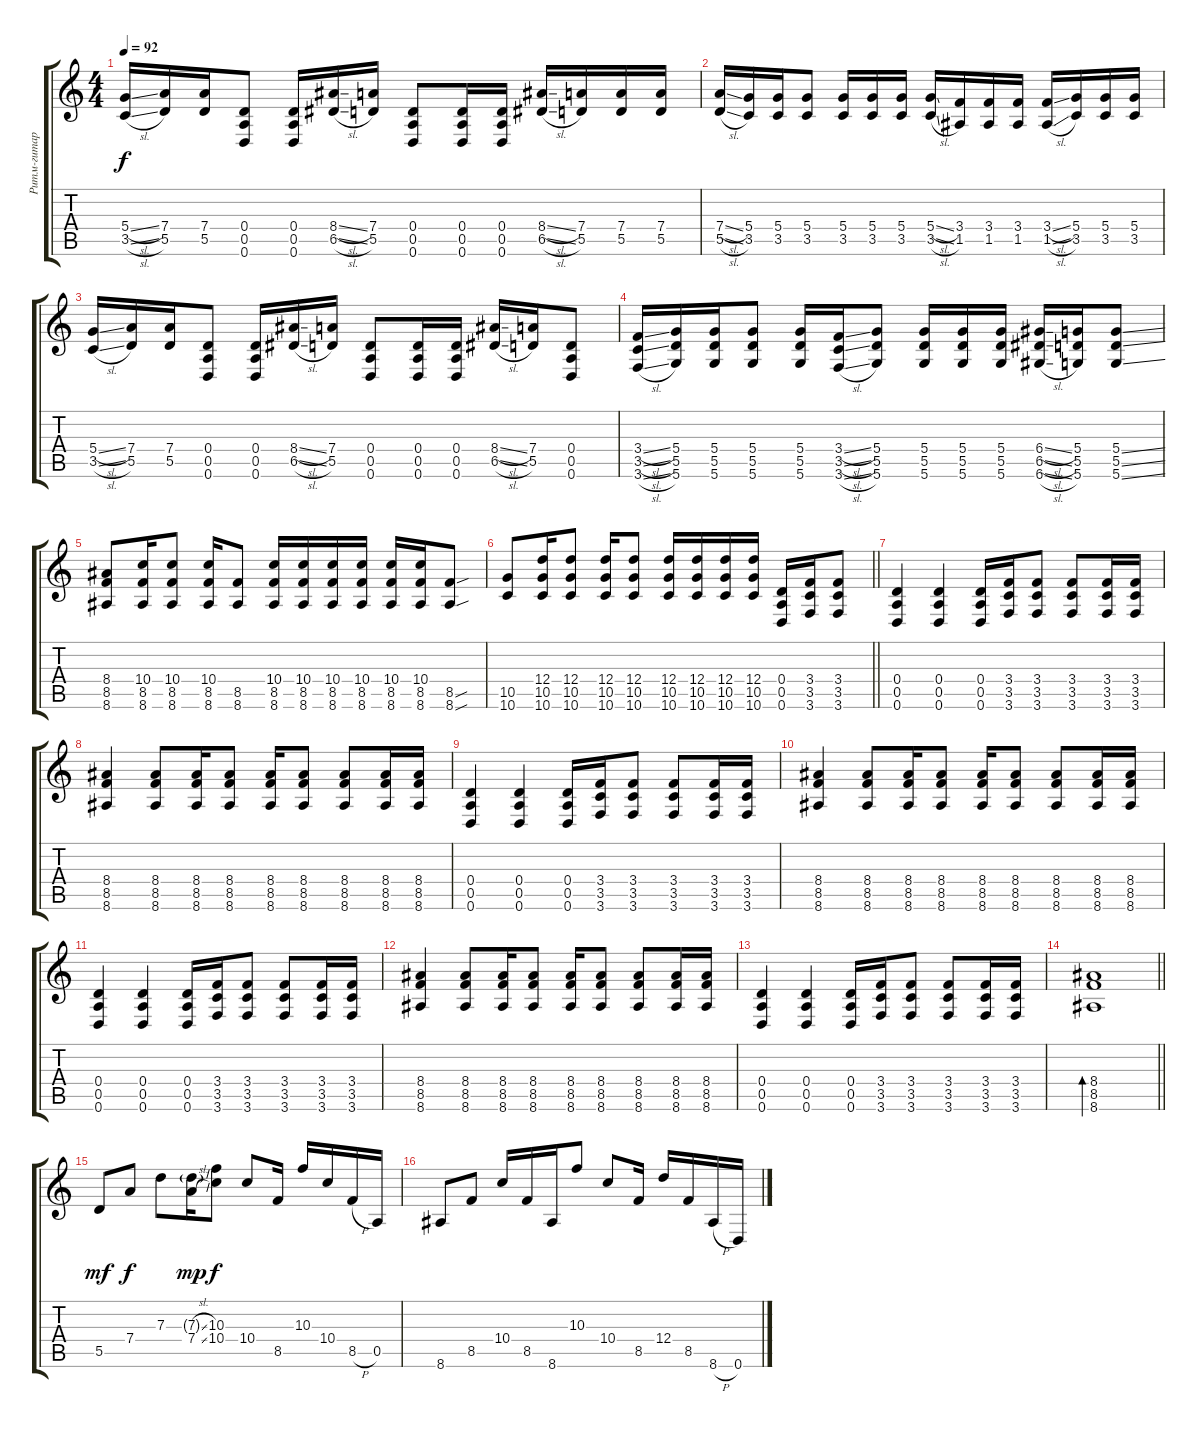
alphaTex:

\track ("Ритм-гитара" "Ритм-гитар") {instrument overdrivenguitar}
\staff {score tabs}
\tuning (E4 B3 G3 D3 A2 D2) {hide}
\ts (4 4)
\tempo 92
\clef g2
\ks c
(5.4{sl} 3.5{sl}).16{dy f} (7.4 5.5).16 (7.4 5.5).16 (0.4 0.5 0.6).8 (0.4 0.5 0.6).16 (8.4{sl} 6.5{sl}).16 (7.4 5.5).16 (0.4 0.5 0.6).8 (0.4 0.5 0.6).16 (0.4 0.5 0.6).16 (8.4{sl} 6.5{sl}).16 (7.4 5.5).16 (7.4 5.5).16 (7.4 5.5).16 |
(7.4{sl} 5.5{sl}).16 (5.4 3.5).16 (5.4 3.5).16 (5.4 3.5).8 (5.4 3.5).16 (5.4 3.5).16 (5.4 3.5).16 (5.4{sl} 3.5{sl}).16 (3.4 1.5).16 (3.4 1.5).16 (3.4 1.5).16 (3.4{sl} 1.5{sl}).16 (5.4 3.5).16 (5.4 3.5).16 (5.4 3.5).16 |
(5.4{sl} 3.5{sl}).16 (7.4 5.5).16 (7.4 5.5).16 (0.4 0.5 0.6).8 (0.4 0.5 0.6).16 (8.4{sl} 6.5{sl}).16 (7.4 5.5).16 (0.4 0.5 0.6).8 (0.4 0.5 0.6).16 (0.4 0.5 0.6).16 (8.4{sl} 6.5{sl}).16 (7.4 5.5).16 (0.4 0.5 0.6).8 |
(3.4{sl} 3.5{sl} 3.6{sl}).16 (5.4 5.5 5.6).16 (5.4 5.5 5.6).16 (5.4 5.5 5.6).8 (5.4 5.5 5.6).16 (3.4{sl} 3.5{sl} 3.6{sl}).16 (5.4 5.5 5.6).8 (5.4 5.5 5.6).16 (5.4 5.5 5.6).16 (5.4 5.5 5.6).16 (6.4{sl} 6.5{sl} 6.6{sl}).16 (5.4 5.5 5.6).16 (5.4{ss} 5.5{ss} 5.6{ss}).8 |
(8.4 8.5 8.6).8 (10.4 8.5 8.6).16 (10.4 8.5 8.6).8 (10.4 8.5 8.6).16 (8.5 8.6).8 (10.4 8.5 8.6).16 (10.4 8.5 8.6).16 (10.4 8.5 8.6).16 (10.4 8.5 8.6).16 (10.4 8.5 8.6).16 (10.4 8.5 8.6).16 (8.5{sou} 8.6{sou}).8 |
\barLineRight lightlight
(10.5 10.6).8 (12.4 10.5 10.6).16 (12.4 10.5 10.6).8 (12.4 10.5 10.6).16 (12.4 10.5 10.6).8 (12.4 10.5 10.6).16 (12.4 10.5 10.6).16 (12.4 10.5 10.6).16 (12.4 10.5 10.6).16 (0.4 0.5 0.6).16 (3.4 3.5 3.6).16 (3.4 3.5 3.6).8 |
(0.4 0.5 0.6).4 (0.4 0.5 0.6).4 (0.4 0.5 0.6).16 (3.4 3.5 3.6).16 (3.4 3.5 3.6).8 (3.4 3.5 3.6).8 (3.4 3.5 3.6).16 (3.4 3.5 3.6).16 |
(8.4 8.5 8.6).4 (8.4 8.5 8.6).8 (8.4 8.5 8.6).16 (8.4 8.5 8.6).8 (8.4 8.5 8.6).16 (8.4 8.5 8.6).8 (8.4 8.5 8.6).8 (8.4 8.5 8.6).16 (8.4 8.5 8.6).16 |
(0.4 0.5 0.6).4 (0.4 0.5 0.6).4 (0.4 0.5 0.6).16 (3.4 3.5 3.6).16 (3.4 3.5 3.6).8 (3.4 3.5 3.6).8 (3.4 3.5 3.6).16 (3.4 3.5 3.6).16 |
(8.4 8.5 8.6).4 (8.4 8.5 8.6).8 (8.4 8.5 8.6).16 (8.4 8.5 8.6).8 (8.4 8.5 8.6).16 (8.4 8.5 8.6).8 (8.4 8.5 8.6).8 (8.4 8.5 8.6).16 (8.4 8.5 8.6).16 |
(0.4 0.5 0.6).4 (0.4 0.5 0.6).4 (0.4 0.5 0.6).16 (3.4 3.5 3.6).16 (3.4 3.5 3.6).8 (3.4 3.5 3.6).8 (3.4 3.5 3.6).16 (3.4 3.5 3.6).16 |
(8.4 8.5 8.6).4 (8.4 8.5 8.6).8 (8.4 8.5 8.6).16 (8.4 8.5 8.6).8 (8.4 8.5 8.6).16 (8.4 8.5 8.6).8 (8.4 8.5 8.6).8 (8.4 8.5 8.6).16 (8.4 8.5 8.6).16 |
(0.4 0.5 0.6).4 (0.4 0.5 0.6).4 (0.4 0.5 0.6).16 (3.4 3.5 3.6).16 (3.4 3.5 3.6).8 (3.4 3.5 3.6).8 (3.4 3.5 3.6).16 (3.4 3.5 3.6).16 |
\barLineRight lightlight
(8.4 8.5 8.6).1{bd 120} |
5.5.8{dy mf instrument overdrivenguitar} 7.4.8{dy f} 7.3.8 (7.3{sl g} 7.4{sl}).16{dy mp} (10.3 10.4).8{dy f} 10.4.8 8.5.16 10.3.16 10.4.16 8.5{h}.16 0.5.16 |
8.6.8 8.5.8 10.4.16 8.5.16 8.6.16 10.3.8 10.4.8 8.5.16 12.4.16 8.5.16 8.6{h}.16 0.6.16
